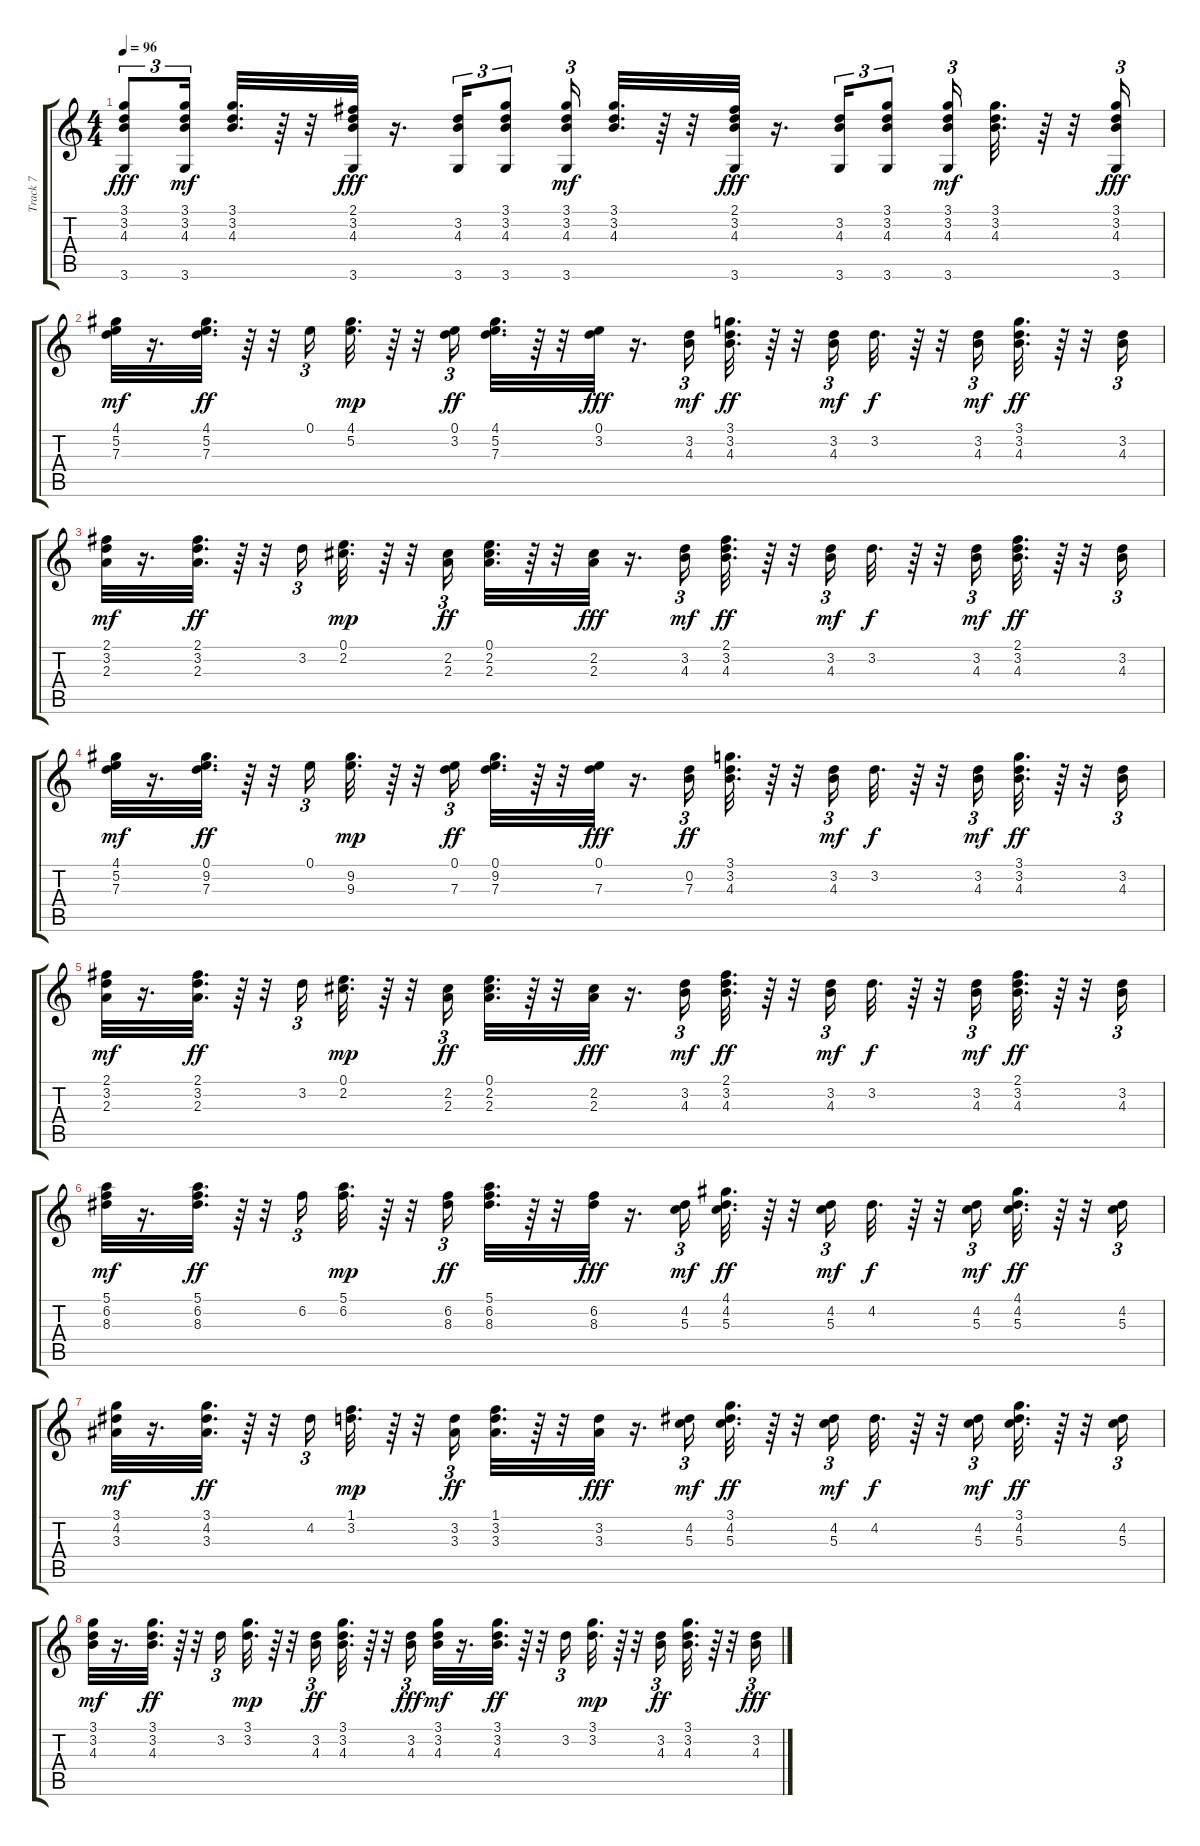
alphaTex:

\track ("Track 7" "Track 7") {instrument distortionguitar}
\staff {score tabs}
\tuning (E4 B3 G3 D3 A2 E2) {hide}
\ts (4 4)
\tempo 96
\clef g2
\ks c
(3.1 3.2 4.3 3.6).8{tu (3 2) dy fff} (3.1 3.2 4.3 3.6).16{tu (3 2) dy mf} (3.1 3.2 4.3).32{d} r.64 r.32 (2.1 3.2 4.3 3.6).32{dy fff} r.16{d} (3.2 4.3 3.6).16{tu (3 2)} (3.1 3.2 4.3 3.6).8{tu (3 2)} (3.1 3.2 4.3 3.6).16{tu (3 2) dy mf} (3.1 3.2 4.3).32{d} r.64 r.32 (2.1 3.2 4.3 3.6).32{dy fff} r.16{d} (3.2 4.3 3.6).16{tu (3 2)} (3.1 3.2 4.3 3.6).8{tu (3 2)} (3.1 3.2 4.3 3.6).16{tu (3 2) dy mf} (3.1 3.2 4.3).32{d} r.64 r.32 (3.1 3.2 4.3 3.6).16{tu (3 2) dy fff} |
(4.1 5.2 7.3).32{dy mf} r.16{d} (4.1 5.2 7.3).32{d dy ff} r.64 r.32 0.1.16{tu (3 2)} (4.1 5.2).32{d dy mp} r.64 r.32 (0.1 3.2).16{tu (3 2) dy ff} (4.1 5.2 7.3).32{d} r.64 r.32 (0.1 3.2).32{dy fff} r.16{d} (3.2 4.3).16{tu (3 2) dy mf} (3.1 3.2 4.3).32{d dy ff} r.64 r.32 (3.2 4.3).16{tu (3 2) dy mf} 3.2.32{d dy f} r.64 r.32 (3.2 4.3).16{tu (3 2) dy mf} (3.1 3.2 4.3).32{d dy ff} r.64 r.32 (3.2 4.3).16{tu (3 2)} |
(2.1 3.2 2.3).32{dy mf} r.16{d} (2.1 3.2 2.3).32{d dy ff} r.64 r.32 3.2.16{tu (3 2)} (0.1 2.2).32{d dy mp} r.64 r.32 (2.2 2.3).16{tu (3 2) dy ff} (0.1 2.2 2.3).32{d} r.64 r.32 (2.2 2.3).32{dy fff} r.16{d} (3.2 4.3).16{tu (3 2) dy mf} (2.1 3.2 4.3).32{d dy ff} r.64 r.32 (3.2 4.3).16{tu (3 2) dy mf} 3.2.32{d dy f} r.64 r.32 (3.2 4.3).16{tu (3 2) dy mf} (2.1 3.2 4.3).32{d dy ff} r.64 r.32 (3.2 4.3).16{tu (3 2)} |
(4.1 5.2 7.3).32{dy mf} r.16{d} (0.1 9.2 7.3).32{d dy ff} r.64 r.32 0.1.16{tu (3 2)} (9.2 9.3).32{d dy mp} r.64 r.32 (0.1 7.3).16{tu (3 2) dy ff} (0.1 9.2 7.3).32{d} r.64 r.32 (0.1 7.3).32{dy fff} r.16{d} (0.2 7.3).16{tu (3 2) dy ff} (3.1 3.2 4.3).32{d} r.64 r.32 (3.2 4.3).16{tu (3 2) dy mf} 3.2.32{d dy f} r.64 r.32 (3.2 4.3).16{tu (3 2) dy mf} (3.1 3.2 4.3).32{d dy ff} r.64 r.32 (3.2 4.3).16{tu (3 2)} |
(2.1 3.2 2.3).32{dy mf} r.16{d} (2.1 3.2 2.3).32{d dy ff} r.64 r.32 3.2.16{tu (3 2)} (0.1 2.2).32{d dy mp} r.64 r.32 (2.2 2.3).16{tu (3 2) dy ff} (0.1 2.2 2.3).32{d} r.64 r.32 (2.2 2.3).32{dy fff} r.16{d} (3.2 4.3).16{tu (3 2) dy mf} (2.1 3.2 4.3).32{d dy ff} r.64 r.32 (3.2 4.3).16{tu (3 2) dy mf} 3.2.32{d dy f} r.64 r.32 (3.2 4.3).16{tu (3 2) dy mf} (2.1 3.2 4.3).32{d dy ff} r.64 r.32 (3.2 4.3).16{tu (3 2)} |
(5.1 6.2 8.3).32{dy mf} r.16{d} (5.1 6.2 8.3).32{d dy ff} r.64 r.32 6.2.16{tu (3 2)} (5.1 6.2).32{d dy mp} r.64 r.32 (6.2 8.3).16{tu (3 2) dy ff} (5.1 6.2 8.3).32{d} r.64 r.32 (6.2 8.3).32{dy fff} r.16{d} (4.2 5.3).16{tu (3 2) dy mf} (4.1 4.2 5.3).32{d dy ff} r.64 r.32 (4.2 5.3).16{tu (3 2) dy mf} 4.2.32{d dy f} r.64 r.32 (4.2 5.3).16{tu (3 2) dy mf} (4.1 4.2 5.3).32{d dy ff} r.64 r.32 (4.2 5.3).16{tu (3 2)} |
(3.1 4.2 3.3).32{dy mf} r.16{d} (3.1 4.2 3.3).32{d dy ff} r.64 r.32 4.2.16{tu (3 2)} (1.1 3.2).32{d dy mp} r.64 r.32 (3.2 3.3).16{tu (3 2) dy ff} (1.1 3.2 3.3).32{d} r.64 r.32 (3.2 3.3).32{dy fff} r.16{d} (4.2 5.3).16{tu (3 2) dy mf} (3.1 4.2 5.3).32{d dy ff} r.64 r.32 (4.2 5.3).16{tu (3 2) dy mf} 4.2.32{d dy f} r.64 r.32 (4.2 5.3).16{tu (3 2) dy mf} (3.1 4.2 5.3).32{d dy ff} r.64 r.32 (4.2 5.3).16{tu (3 2)} |
(3.1 3.2 4.3).32{dy mf} r.16{d} (3.1 3.2 4.3).32{d dy ff} r.64 r.32 3.2.16{tu (3 2)} (3.1 3.2).32{d dy mp} r.64 r.32 (3.2 4.3).16{tu (3 2) dy ff} (3.1 3.2 4.3).32{d} r.64 r.32 (3.2 4.3).16{tu (3 2) dy fff} (3.1 3.2 4.3).32{dy mf} r.16{d} (3.1 3.2 4.3).32{d dy ff} r.64 r.32 3.2.16{tu (3 2)} (3.1 3.2).32{d dy mp} r.64 r.32 (3.2 4.3).16{tu (3 2) dy ff} (3.1 3.2 4.3).32{d} r.64 r.32 (3.2 4.3).16{tu (3 2) dy fff}
